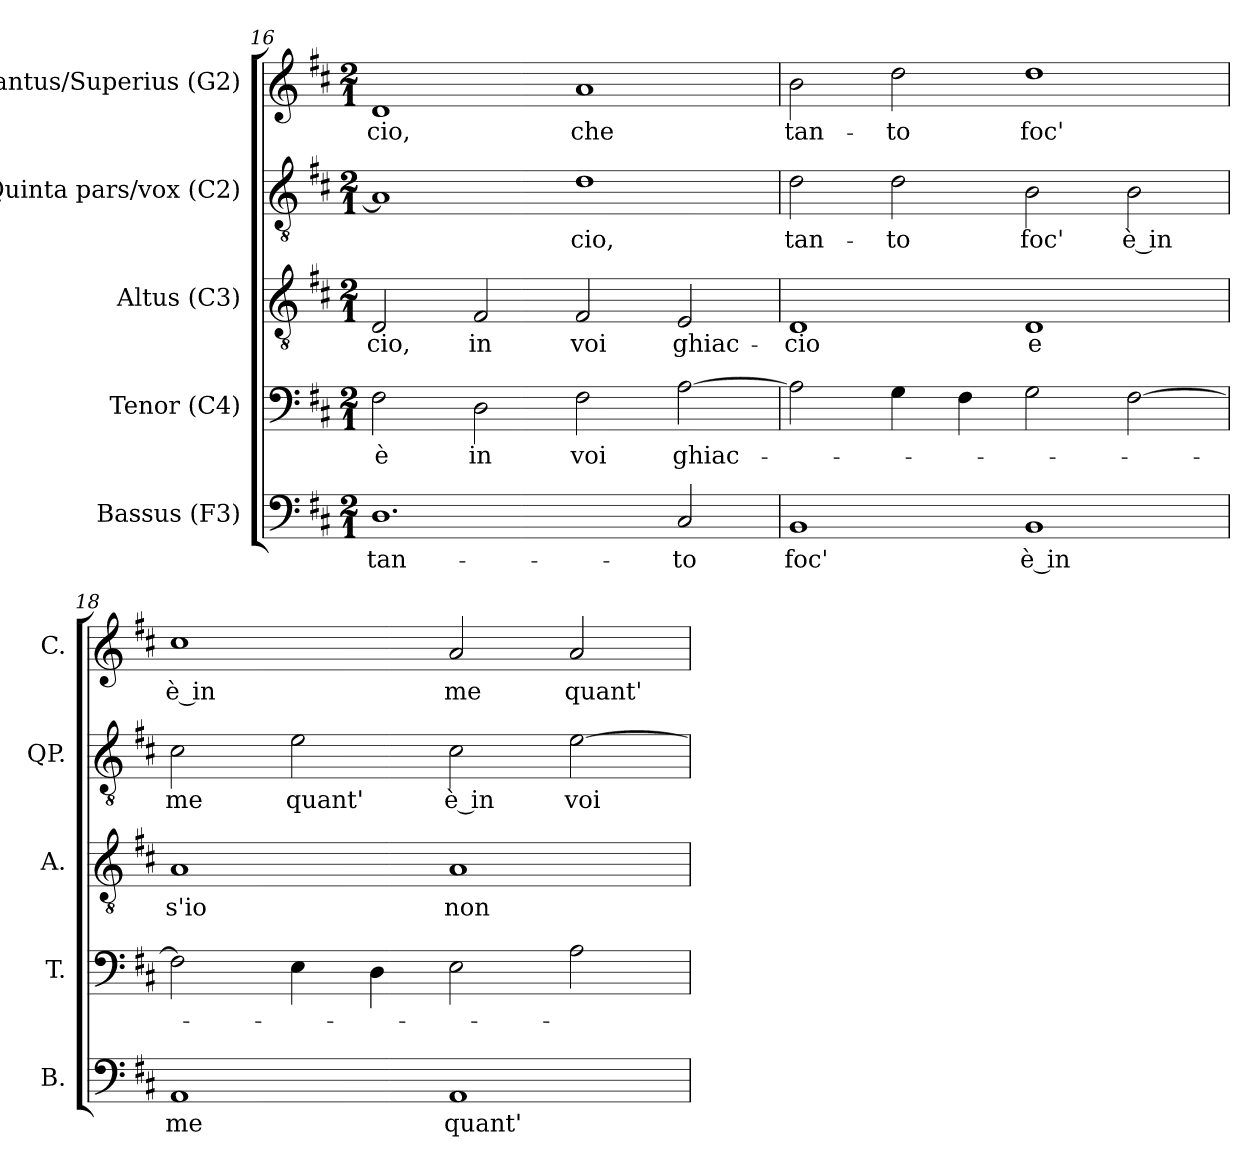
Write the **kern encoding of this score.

**kern	**text	**kern	**text	**kern	**text	**kern	**text	**kern	**text
*part5	*part5	*part4	*part4	*part3	*part3	*part2	*part2	*part1	*part1
*staff5	*staff5	*staff4	*staff4	*staff3	*staff3	*staff2	*staff2	*staff1	*staff1
*I"Bassus (F3)	*	*I"Tenor (C4)	*	*I"Altus (C3)	*	*I"Quinta pars/vox (C2)	*	*I"Cantus/Superius (G2)	*
*I'B.	*	*I'T.	*	*I'A.	*	*I'QP.	*	*I'C.	*
*clefF4	*	*clefF4	*	*clefGv2	*	*clefGv2	*	*clefG2	*
*k[f#c#]	*	*k[f#c#]	*	*k[f#c#]	*	*k[f#c#]	*	*k[f#c#]	*
*D:	*	*D:	*	*D:	*	*D:	*	*D:	*
*M2/1	*	*M2/1	*	*M2/1	*	*M2/1	*	*M2/1	*
=16	=16	=16	=16	=16	=16	=16	=16	=16	=16
!	!LO:LY:b:cj	!	!LO:LY:b:cj	!	!LO:LY:b:cj	!	!	!	!LO:LY:b:cj
1.D	tan-	2F#\	è	2D/	-cio,	1A]	.	1d	-cio,
!	!	!	!LO:LY:b:cj	!	!LO:LY:b:cj	!	!	!	!
.	.	2D\	in	2F#/	in	.	.	.	.
!	!	!	!LO:LY:b:cj	!	!LO:LY:b:cj	!	!LO:LY:b:cj	!	!LO:LY:b:cj
.	.	2F#\	voi	2F#/	voi	1d	-cio,	1a	che
!	!LO:LY:b:cj	!	!LO:LY:b	!	!LO:LY:b:cj	!	!	!	!
2C#/	-to	[>2A\	ghiac-	2E/	ghiac-	.	.	.	.
=17	=17	=17	=17	=17	=17	=17	=17	=17	=17
!	!LO:LY:b:cj	!	!	!	!LO:LY:b:cj	!	!LO:LY:b:cj	!	!LO:LY:b:cj
1BB	foc'	2A\]	.	1D	-cio	2d\	tan-	2b\	tan-
!	!	!	!	!	!	!	!LO:LY:b:cj	!	!LO:LY:b:cj
.	.	4G\	.	.	.	2d\	-to	2dd\	-to
.	.	4F#\	.	.	.	.	.	.	.
!	!LO:LY:b:rj	!	!	!	!LO:LY:b:rj	!	!LO:LY:b:cj	!	!LO:LY:b:cj
1BB	è in	2G\	.	1D	e	2B\	foc'	1dd	foc'
!	!	!	!	!	!	!	!LO:LY:b:rj	!	!
.	.	[>2F#\	.	.	.	2B\	è in	.	.
=18	=18	=18	=18	=18	=18	=18	=18	=18	=18
!	!LO:LY:b:cj	!	!	!	!LO:LY:b:cj	!	!LO:LY:b:cj	!	!LO:LY:b:rj
1AA	me	2F#\]	.	1A	s'io	2c#\	me	1cc#	è in
!	!	!	!	!	!	!	!LO:LY:b:cj	!	!
.	.	4E\	.	.	.	2e\	quant'	.	.
.	.	4D\	.	.	.	.	.	.	.
!	!LO:LY:b:cj	!	!	!	!LO:LY:b:cj	!	!LO:LY:b:rj	!	!LO:LY:b:cj
1AA	quant'	2E\	.	1A	non	2c#\	è in	2a/	me
!	!	!	!	!	!	!	!LO:LY:b	!	!LO:LY:b:cj
.	.	2A\	.	.	.	[>2e\	voi	2a/	quant'
=	=	=	=	=	=	=	=	=	=
*-	*-	*-	*-	*-	*-	*-	*-	*-	*-
